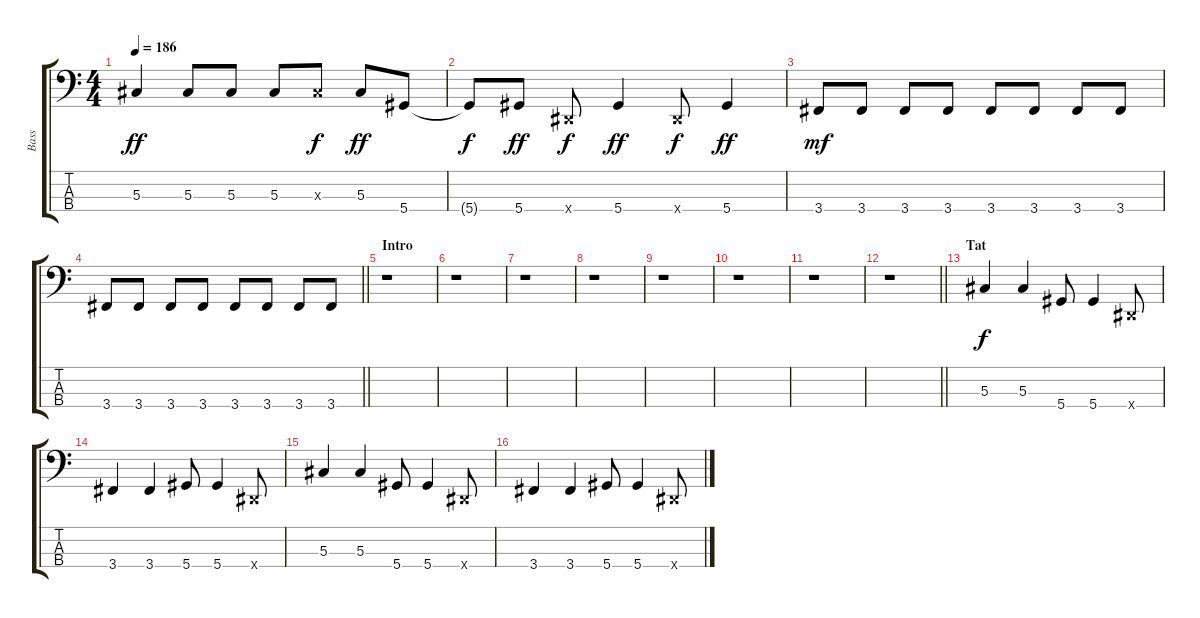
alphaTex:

\track ("Bass" "Bass") {instrument electricbasspick}
\staff {score tabs}
\tuning (Gb2 Db2 Ab1 Eb1) {hide}
\ts (4 4)
\tempo 186
\clef f4
\ks c
5.3.4{dy ff} 5.3.8 5.3.8 5.3.8 5.3{x}.8{dy f} 5.3.8{dy ff} 5.4.8 |
5.4{t}.8{dy f} 5.4.8{dy ff} 0.4{x}.8{dy f} 5.4.4{dy ff} 0.4{x}.8{dy f} 5.4.4{dy ff} |
3.4.8{dy mf} 3.4.8 3.4.8 3.4.8 3.4.8 3.4.8 3.4.8 3.4.8 |
\barLineRight lightlight
3.4.8 3.4.8 3.4.8 3.4.8 3.4.8 3.4.8 3.4.8 3.4.8 |
\section ("" "Intro")
r.1 |
r.1 |
r.1 |
r.1 |
r.1 |
r.1 |
r.1 |
\barLineRight lightlight
r.1 |
\section ("" "Tat")
5.3.4{dy f} 5.3.4 5.4.8 5.4.4 0.4{x}.8 |
3.4.4 3.4.4 5.4.8 5.4.4 0.4{x}.8 |
5.3.4 5.3.4 5.4.8 5.4.4 0.4{x}.8 |
3.4.4 3.4.4 5.4.8 5.4.4 0.4{x}.8
